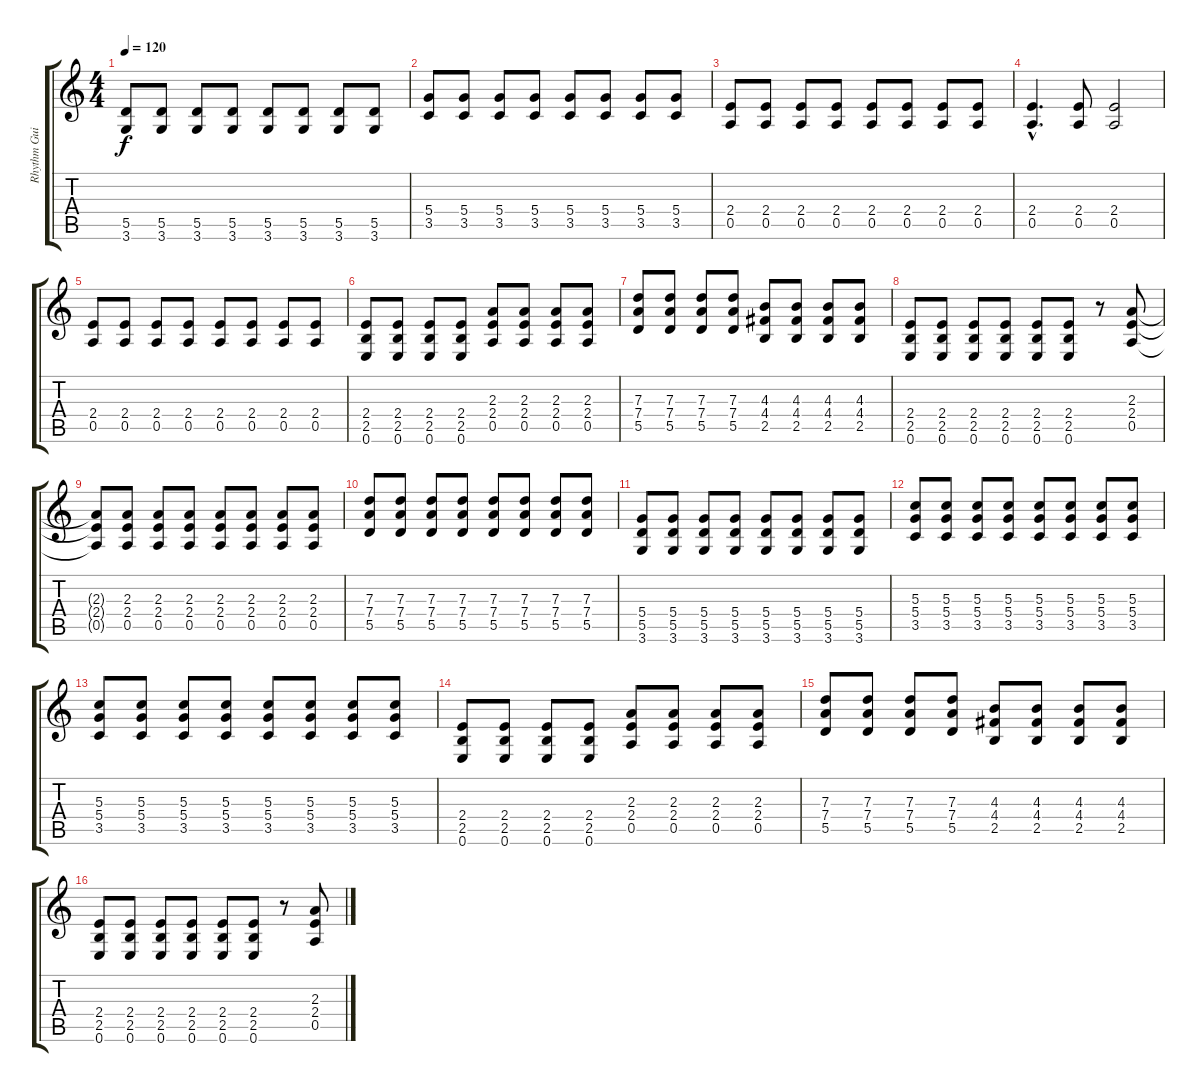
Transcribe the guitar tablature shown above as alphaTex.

\track ("Rhythm Guitar" "Rhythm Gui") {instrument overdrivenguitar}
\staff {score tabs}
\tuning (E4 B3 G3 D3 A2 E2) {hide}
\ts (4 4)
\tempo 120
\clef g2
\ks c
(5.5 3.6).8{dy f} (5.5 3.6).8 (5.5 3.6).8 (5.5 3.6).8 (5.5 3.6).8 (5.5 3.6).8 (5.5 3.6).8 (5.5 3.6).8 |
(5.4 3.5).8 (5.4 3.5).8 (5.4 3.5).8 (5.4 3.5).8 (5.4 3.5).8 (5.4 3.5).8 (5.4 3.5).8 (5.4 3.5).8 |
(2.4 0.5).8 (2.4 0.5).8 (2.4 0.5).8 (2.4 0.5).8 (2.4 0.5).8 (2.4 0.5).8 (2.4 0.5).8 (2.4 0.5).8 |
(2.4{hac} 0.5{hac}).4{d} (2.4 0.5).8 (2.4 0.5).2 |
(2.4 0.5).8 (2.4 0.5).8 (2.4 0.5).8 (2.4 0.5).8 (2.4 0.5).8 (2.4 0.5).8 (2.4 0.5).8 (2.4 0.5).8 |
(2.4 2.5 0.6).8 (2.4 2.5 0.6).8 (2.4 2.5 0.6).8 (2.4 2.5 0.6).8 (2.3 2.4 0.5).8 (2.3 2.4 0.5).8 (2.3 2.4 0.5).8 (2.3 2.4 0.5).8 |
(7.3 7.4 5.5).8 (7.3 7.4 5.5).8 (7.3 7.4 5.5).8 (7.3 7.4 5.5).8 (4.3 4.4 2.5).8 (4.3 4.4 2.5).8 (4.3 4.4 2.5).8 (4.3 4.4 2.5).8 |
(2.4 2.5 0.6).8 (2.4 2.5 0.6).8 (2.4 2.5 0.6).8 (2.4 2.5 0.6).8 (2.4 2.5 0.6).8 (2.4 2.5 0.6).8 r.8 (2.3 2.4 0.5).8 |
(2.3{t} 2.4{t} 0.5{t}).8 (2.3 2.4 0.5).8 (2.3 2.4 0.5).8 (2.3 2.4 0.5).8 (2.3 2.4 0.5).8 (2.3 2.4 0.5).8 (2.3 2.4 0.5).8 (2.3 2.4 0.5).8 |
(7.3 7.4 5.5).8 (7.3 7.4 5.5).8 (7.3 7.4 5.5).8 (7.3 7.4 5.5).8 (7.3 7.4 5.5).8 (7.3 7.4 5.5).8 (7.3 7.4 5.5).8 (7.3 7.4 5.5).8 |
(5.4 5.5 3.6).8 (5.4 5.5 3.6).8 (5.4 5.5 3.6).8 (5.4 5.5 3.6).8 (5.4 5.5 3.6).8 (5.4 5.5 3.6).8 (5.4 5.5 3.6).8 (5.4 5.5 3.6).8 |
(5.3 5.4 3.5).8 (5.3 5.4 3.5).8 (5.3 5.4 3.5).8 (5.3 5.4 3.5).8 (5.3 5.4 3.5).8 (5.3 5.4 3.5).8 (5.3 5.4 3.5).8 (5.3 5.4 3.5).8 |
(5.3 5.4 3.5).8 (5.3 5.4 3.5).8 (5.3 5.4 3.5).8 (5.3 5.4 3.5).8 (5.3 5.4 3.5).8 (5.3 5.4 3.5).8 (5.3 5.4 3.5).8 (5.3 5.4 3.5).8 |
(2.4 2.5 0.6).8 (2.4 2.5 0.6).8 (2.4 2.5 0.6).8 (2.4 2.5 0.6).8 (2.3 2.4 0.5).8 (2.3 2.4 0.5).8 (2.3 2.4 0.5).8 (2.3 2.4 0.5).8 |
(7.3 7.4 5.5).8 (7.3 7.4 5.5).8 (7.3 7.4 5.5).8 (7.3 7.4 5.5).8 (4.3 4.4 2.5).8 (4.3 4.4 2.5).8 (4.3 4.4 2.5).8 (4.3 4.4 2.5).8 |
(2.4 2.5 0.6).8 (2.4 2.5 0.6).8 (2.4 2.5 0.6).8 (2.4 2.5 0.6).8 (2.4 2.5 0.6).8 (2.4 2.5 0.6).8 r.8 (2.3 2.4 0.5).8
